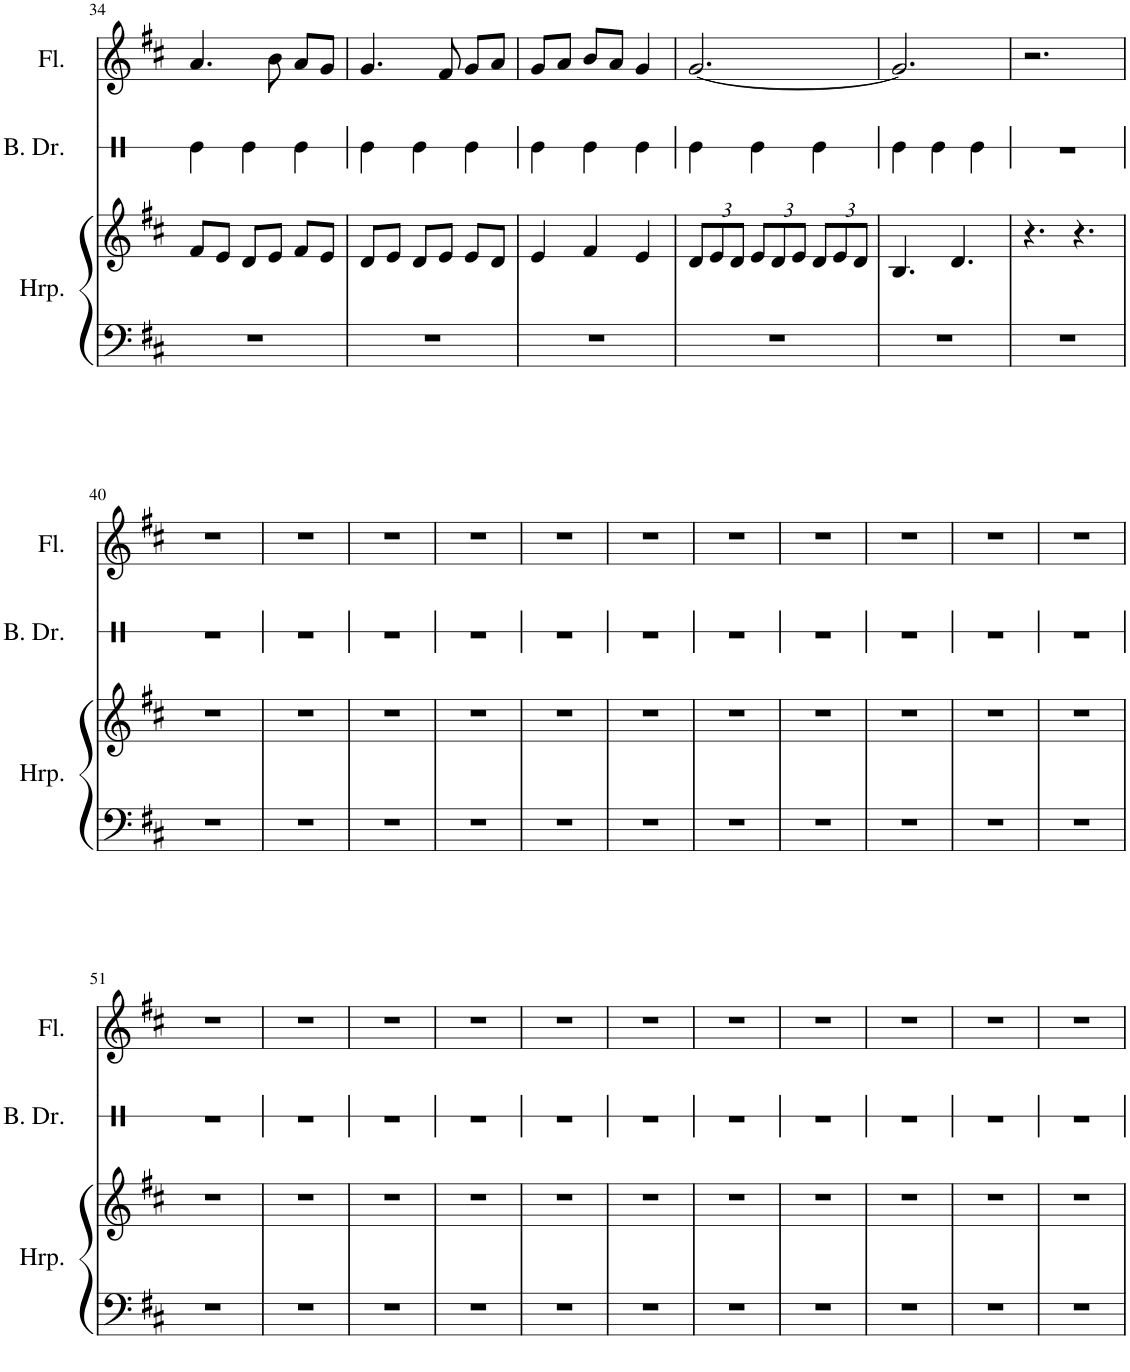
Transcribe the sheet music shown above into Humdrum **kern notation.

**kern	**kern	**kern	**kern
*part3	*part3	*part2	*part1
*staff4	*staff3	*staff2	*staff1
*I"Harp	*	*I"Bass Drum	*I"Flute
*I'Hrp.	*	*I'B. Dr.	*I'Fl.
!!LO:PB:g=z
*clefF4	*clefG2	*clefX	*clefG2
*k[f#c#]	*k[f#c#]	*k[]	*k[f#c#]
*M3/4	*M3/4	*M3/4	*M3/4
=34	=34	=34	=34
2.r	8f#/L	4Re\	4.a/
.	8e/J	.	.
.	8d/L	4Re\	.
.	8e/J	.	8b\
.	8f#/L	4Re\	8a/L
.	8e/J	.	8g/J
=35	=35	=35	=35
2.r	8d/L	4Re\	4.g/
.	8e/J	.	.
.	8d/L	4Re\	.
.	8e/J	.	8f#/
.	8e/L	4Re\	8g/L
.	8d/J	.	8a/J
=36	=36	=36	=36
2.r	4e/	4Re\	8g/L
.	.	.	8a/J
.	4f#/	4Re\	8b/L
.	.	.	8a/J
.	4e/	4Re\	4g/
=37	=37	=37	=37
*	*Xbrackettup	*	*
2.r	12d/L	4Re\	[2.g/
.	12e/	.	.
.	12d/J	.	.
.	12e/L	4Re\	.
.	12d/	.	.
.	12e/J	.	.
.	12d/L	4Re\	.
.	12e/	.	.
.	12d/J	.	.
=38	=38	=38	=38
2.r	4.B/	4Re\	2.g/]
.	.	4Re\	.
.	4.d/	.	.
.	.	4Re\	.
=39	=39	=39	=39
2.r	4.r	2.r	2.r
.	4.r	.	.
!!LO:LB:g=z
=40	=40	=40	=40
2.r	2.r	2.r	2.r
=41	=41	=41	=41
2.r	2.r	2.r	2.r
=42	=42	=42	=42
2.r	2.r	2.r	2.r
=43	=43	=43	=43
2.r	2.r	2.r	2.r
=44	=44	=44	=44
2.r	2.r	2.r	2.r
=45	=45	=45	=45
2.r	2.r	2.r	2.r
=46	=46	=46	=46
2.r	2.r	2.r	2.r
=47	=47	=47	=47
2.r	2.r	2.r	2.r
=48	=48	=48	=48
2.r	2.r	2.r	2.r
=49	=49	=49	=49
2.r	2.r	2.r	2.r
=50	=50	=50	=50
2.r	2.r	2.r	2.r
!!LO:LB:g=z
=51	=51	=51	=51
2.r	2.r	2.r	2.r
=52	=52	=52	=52
2.r	2.r	2.r	2.r
=53	=53	=53	=53
2.r	2.r	2.r	2.r
=54	=54	=54	=54
2.r	2.r	2.r	2.r
=55	=55	=55	=55
2.r	2.r	2.r	2.r
=56	=56	=56	=56
2.r	2.r	2.r	2.r
=57	=57	=57	=57
2.r	2.r	2.r	2.r
=58	=58	=58	=58
2.r	2.r	2.r	2.r
=59	=59	=59	=59
2.r	2.r	2.r	2.r
=60	=60	=60	=60
2.r	2.r	2.r	2.r
=61	=61	=61	=61
2.r	2.r	2.r	2.r
=	=	=	=
*-	*-	*-	*-
